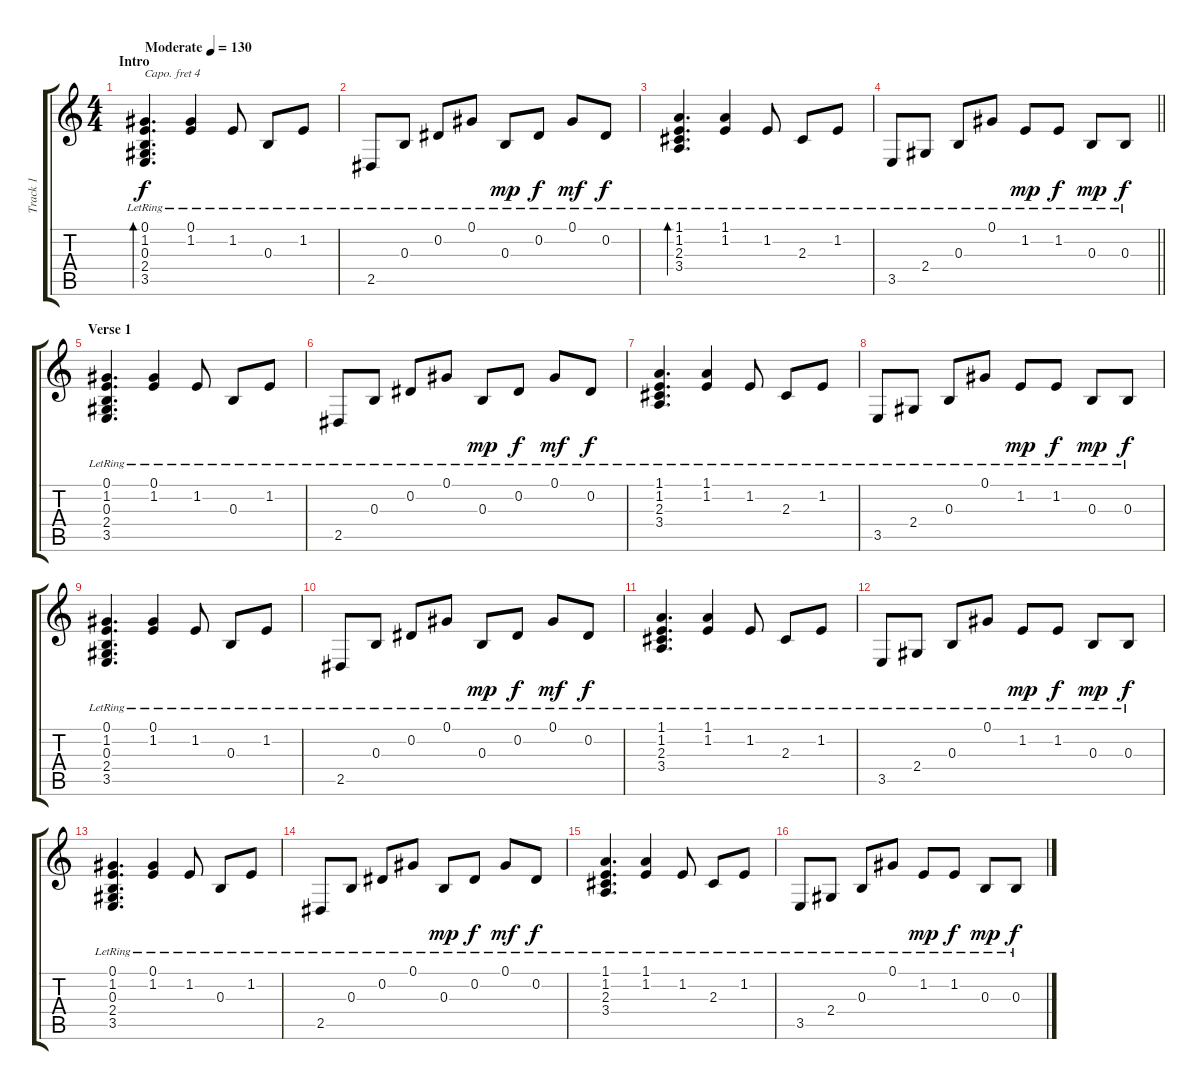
\track ("Track 1" "Track 1") {instrument electricgrandpiano}
\staff {score tabs}
\capo 4
\tuning (E4 B3 G3 D3 A2 E2) {hide}
\ts (4 4)
\section ("" "Intro")
\tempo (130 "Moderate")
\clef g2
\ks c
(0.1{lr} 1.2{lr} 0.3{lr} 2.4{lr} 3.5{lr}).4{d bd 240 dy f instrument electricgrandpiano} (0.1{lr} 1.2).4 1.2{lr}.8 0.3{lr}.8 1.2{lr}.8 |
2.5{lr}.8 0.3{lr}.8 0.2{lr}.8 0.1{lr}.8 0.3{lr}.8{dy mp} 0.2{lr}.8{dy f} 0.1{lr}.8{dy mf} 0.2{lr}.8{dy f} |
(1.1{lr} 1.2{lr} 2.3{lr} 3.4{lr}).4{d bd 240} (1.1{lr} 1.2).4 1.2{lr}.8 2.3{lr}.8 1.2{lr}.8 |
\barLineRight lightlight
3.5{lr}.8 2.4{lr}.8 0.3{lr}.8 0.1{lr}.8 1.2{lr}.8{dy mp} 1.2{lr}.8{dy f} 0.3{lr}.8{dy mp} 0.3{lr}.8{dy f} |
\section ("" "Verse 1")
(0.1{lr} 1.2{lr} 0.3{lr} 2.4{lr} 3.5{lr}).4{d} (0.1{lr} 1.2).4 1.2{lr}.8 0.3{lr}.8 1.2{lr}.8 |
2.5{lr}.8 0.3{lr}.8 0.2{lr}.8 0.1{lr}.8 0.3{lr}.8{dy mp} 0.2{lr}.8{dy f} 0.1{lr}.8{dy mf} 0.2{lr}.8{dy f} |
(1.1{lr} 1.2{lr} 2.3{lr} 3.4{lr}).4{d} (1.1{lr} 1.2).4 1.2{lr}.8 2.3{lr}.8 1.2{lr}.8 |
3.5{lr}.8 2.4{lr}.8 0.3{lr}.8 0.1{lr}.8 1.2{lr}.8{dy mp} 1.2{lr}.8{dy f} 0.3{lr}.8{dy mp} 0.3{lr}.8{dy f} |
(0.1{lr} 1.2{lr} 0.3{lr} 2.4{lr} 3.5{lr}).4{d} (0.1{lr} 1.2).4 1.2{lr}.8 0.3{lr}.8 1.2{lr}.8 |
2.5{lr}.8 0.3{lr}.8 0.2{lr}.8 0.1{lr}.8 0.3{lr}.8{dy mp} 0.2{lr}.8{dy f} 0.1{lr}.8{dy mf} 0.2{lr}.8{dy f} |
(1.1{lr} 1.2{lr} 2.3{lr} 3.4{lr}).4{d} (1.1{lr} 1.2).4 1.2{lr}.8 2.3{lr}.8 1.2{lr}.8 |
3.5{lr}.8 2.4{lr}.8 0.3{lr}.8 0.1{lr}.8 1.2{lr}.8{dy mp} 1.2{lr}.8{dy f} 0.3{lr}.8{dy mp} 0.3{lr}.8{dy f} |
(0.1{lr} 1.2{lr} 0.3{lr} 2.4{lr} 3.5{lr}).4{d} (0.1{lr} 1.2).4 1.2{lr}.8 0.3{lr}.8 1.2{lr}.8 |
2.5{lr}.8 0.3{lr}.8 0.2{lr}.8 0.1{lr}.8 0.3{lr}.8{dy mp} 0.2{lr}.8{dy f} 0.1{lr}.8{dy mf} 0.2{lr}.8{dy f} |
(1.1{lr} 1.2{lr} 2.3{lr} 3.4{lr}).4{d} (1.1{lr} 1.2).4 1.2{lr}.8 2.3{lr}.8 1.2{lr}.8 |
3.5{lr}.8 2.4{lr}.8 0.3{lr}.8 0.1{lr}.8 1.2{lr}.8{dy mp} 1.2{lr}.8{dy f} 0.3{lr}.8{dy mp} 0.3{lr}.8{dy f}
